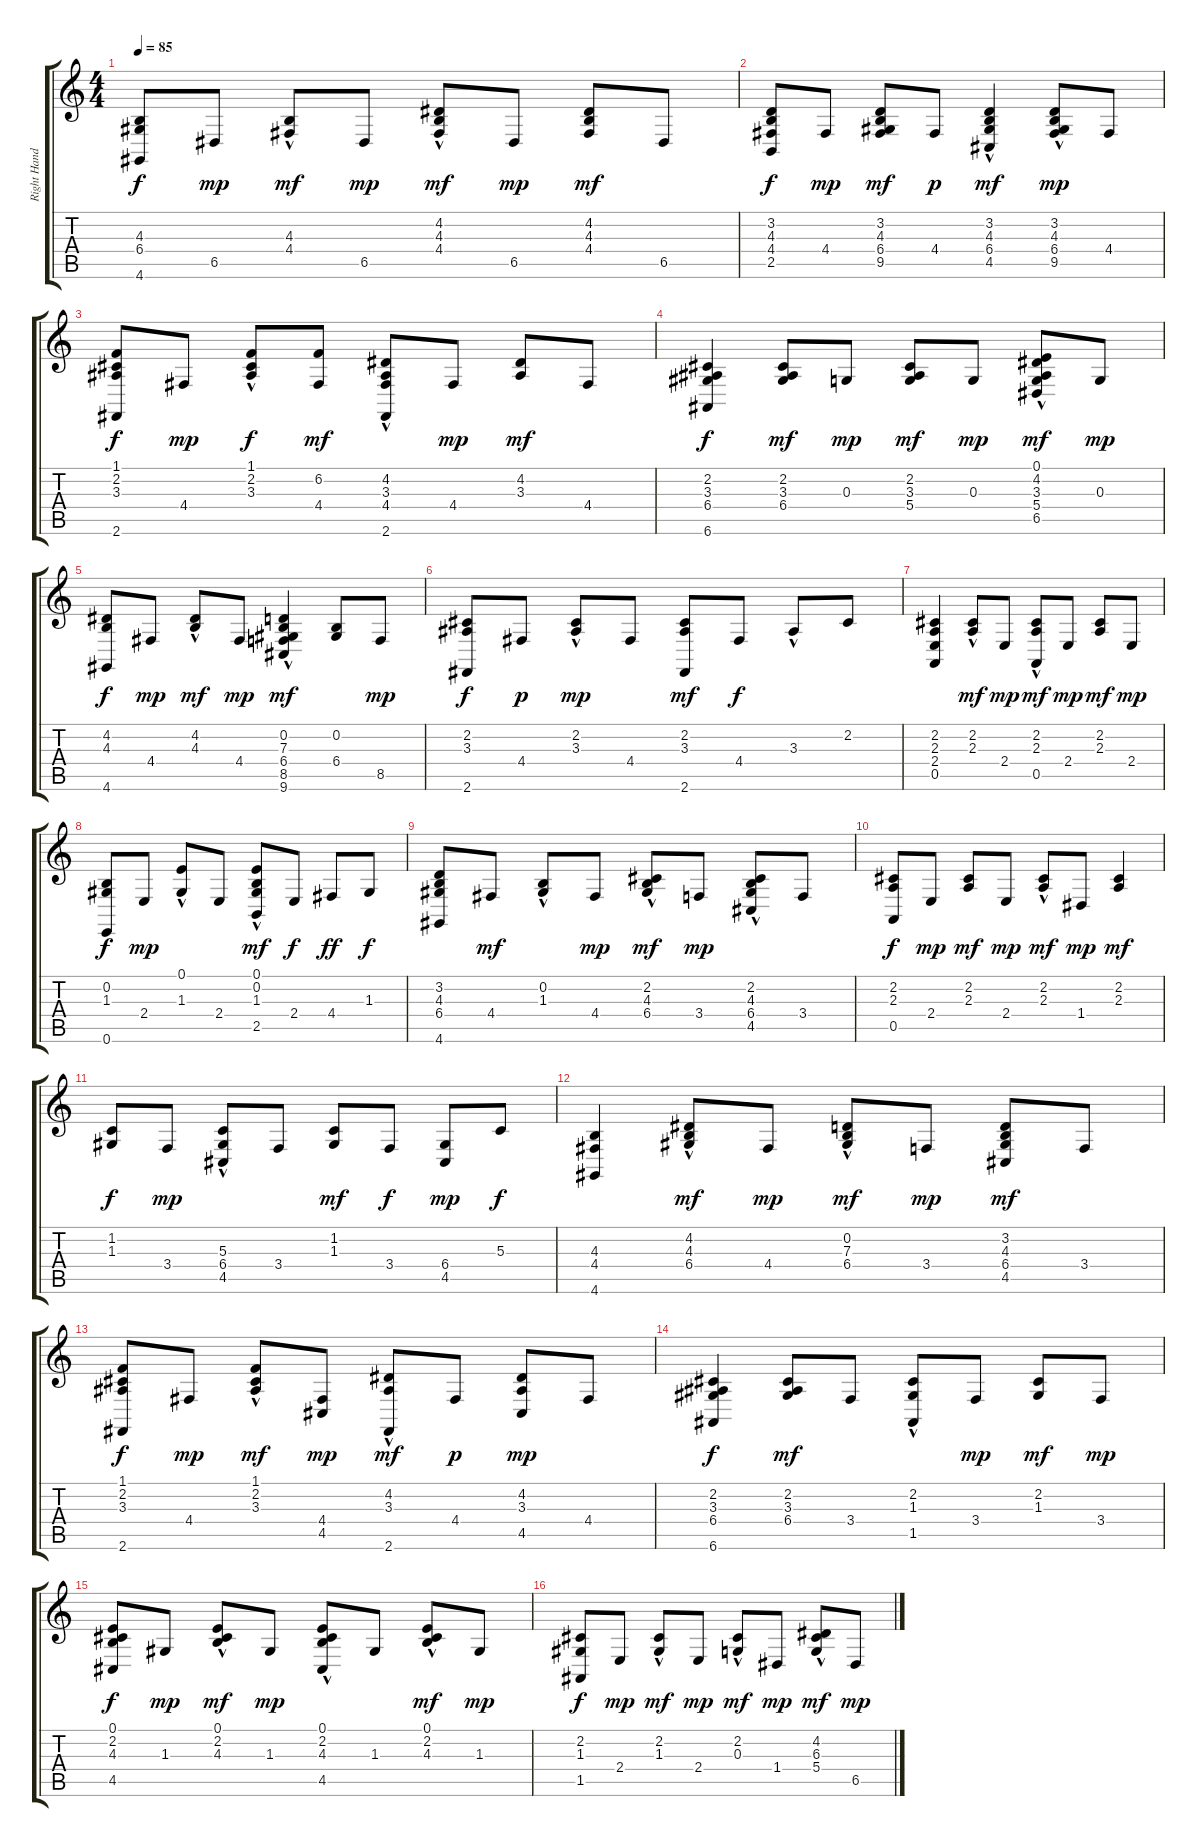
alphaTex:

\track ("Right Hand" "Right Hand") {instrument acousticgrandpiano}
\staff {score tabs}
\tuning (E4 B3 G3 D3 A2 E2) {hide}
\ts (4 4)
\tempo 85
\clef g2
\ks c
(4.3 6.4 4.6).8{dy f} 6.5.8{dy mp} (4.3{hac} 4.4{hac}).8{dy mf} 6.5.8{dy mp} (4.2{hac} 4.3{hac} 4.4{hac}).8{dy mf} 6.5.8{dy mp} (4.2 4.3 4.4).8{dy mf} 6.5.8 |
(3.2 4.3 4.4 2.5).8{dy f} 4.4.8{dy mp} (3.2 4.3 6.4 9.5).8{dy mf} 4.4.8{dy p} (3.2{hac} 4.3{hac} 6.4{hac} 4.5).4{dy mf} (3.2 4.3{hac} 6.4 9.5).8{dy mp} 4.4.8 |
(1.1 2.2 3.3 2.6).8{dy f} 4.4.8{dy mp} (1.1 2.2{hac} 3.3).8{dy f} (6.2 4.4).8{dy mf} (4.2 3.3{hac} 4.4 2.6).8 4.4.8{dy mp} (4.2 3.3).8{dy mf} 4.4.8 |
(2.2 3.3 6.4 6.6).4{dy f} (2.2 3.3 6.4).8{dy mf} 0.3.8{dy mp} (2.2 3.3 5.4).8{dy mf} 0.3.8{dy mp} (0.1{hac} 4.2 3.3 5.4 6.5).8{dy mf} 0.3.8{dy mp} |
(4.2 4.3 4.6).8{dy f} 4.4.8{dy mp} (4.2{hac} 4.3).8{dy mf} 4.4.8{dy mp} (0.2{hac} 7.3{hac} 6.4{hac} 8.5{hac} 9.6).4{dy mf} (0.2 6.4).8 8.5.8{dy mp} |
(2.2 3.3 2.6).8{dy f} 4.4.8{dy p} (2.2 3.3{hac}).8{dy mp} 4.4.8 (2.2 3.3 2.6).8{dy mf} 4.4.8{dy f} 3.3{hac}.8 2.2.8 |
(2.2 2.3 2.4 0.5).4 (2.2{hac} 2.3{hac}).8{dy mf} 2.4.8{dy mp} (2.2{hac} 2.3{hac} 0.5).8{dy mf} 2.4.8{dy mp} (2.2 2.3).8{dy mf} 2.4.8{dy mp} |
(0.2 1.3 0.6).8{dy f} 2.4.8{dy mp} (0.1 1.3{hac}).8 2.4.8 (0.1{hac} 0.2 1.3 2.5).8{dy mf} 2.4.8{dy f} 4.4.8{dy ff} 1.3.8{dy f} |
(3.2 4.3 6.4 4.6).8 4.4.8{dy mf} (0.2{hac} 1.3{hac}).8 4.4.8{dy mp} (2.2{hac} 4.3{hac} 6.4{hac}).8{dy mf} 3.4.8{dy mp} (2.2 4.3{hac} 6.4 4.5).8 3.4.8 |
(2.2 2.3 0.5).8{dy f} 2.4.8{dy mp} (2.2 2.3).8{dy mf} 2.4.8{dy mp} (2.2{hac} 2.3{hac}).8{dy mf} 1.4.8{dy mp} (2.2 2.3).4{dy mf} |
(1.2 1.3).8{dy f} 3.4.8{dy mp} (5.3{hac} 6.4{hac} 4.5).8 3.4.8 (1.2 1.3).8{dy mf} 3.4.8{dy f} (6.4 4.5).8{dy mp} 5.3.8{dy f} |
(4.3 4.4 4.6).4 (4.2{hac} 4.3{hac} 6.4{hac}).8{dy mf} 4.4.8{dy mp} (0.2{hac} 7.3 6.4{hac}).8{dy mf} 3.4.8{dy mp} (3.2 4.3 6.4 4.5).8{dy mf} 3.4.8 |
(1.1 2.2 3.3 2.6).8{dy f} 4.4.8{dy mp} (1.1{hac} 2.2{hac} 3.3{hac}).8{dy mf} (4.4 4.5).8{dy mp} (4.2{hac} 3.3{hac} 2.6{hac}).8{dy mf} 4.4.8{dy p} (4.2 3.3 4.5).8{dy mp} 4.4.8 |
(2.2 3.3 6.4 6.6).4{dy f} (2.2 3.3 6.4).8{dy mf} 3.4.8 (2.2 1.3{hac} 1.5).8 3.4.8{dy mp} (2.2 1.3).8{dy mf} 3.4.8{dy mp} |
(0.1 2.2 4.3 4.5).8{dy f} 1.3.8{dy mp} (0.1{hac} 2.2{hac} 4.3{hac}).8{dy mf} 1.3.8{dy mp} (0.1{hac} 2.2{hac} 4.3 4.5).8 1.3.8 (0.1{hac} 2.2 4.3).8{dy mf} 1.3.8{dy mp} |
(2.2 1.3 1.5).8{dy f} 2.4.8{dy mp} (2.2{hac} 1.3).8{dy mf} 2.4.8{dy mp} (2.2{hac} 0.3{hac}).8{dy mf} 1.4.8{dy mp} (4.2{hac} 6.3 5.4).8{dy mf} 6.5.8{dy mp}
